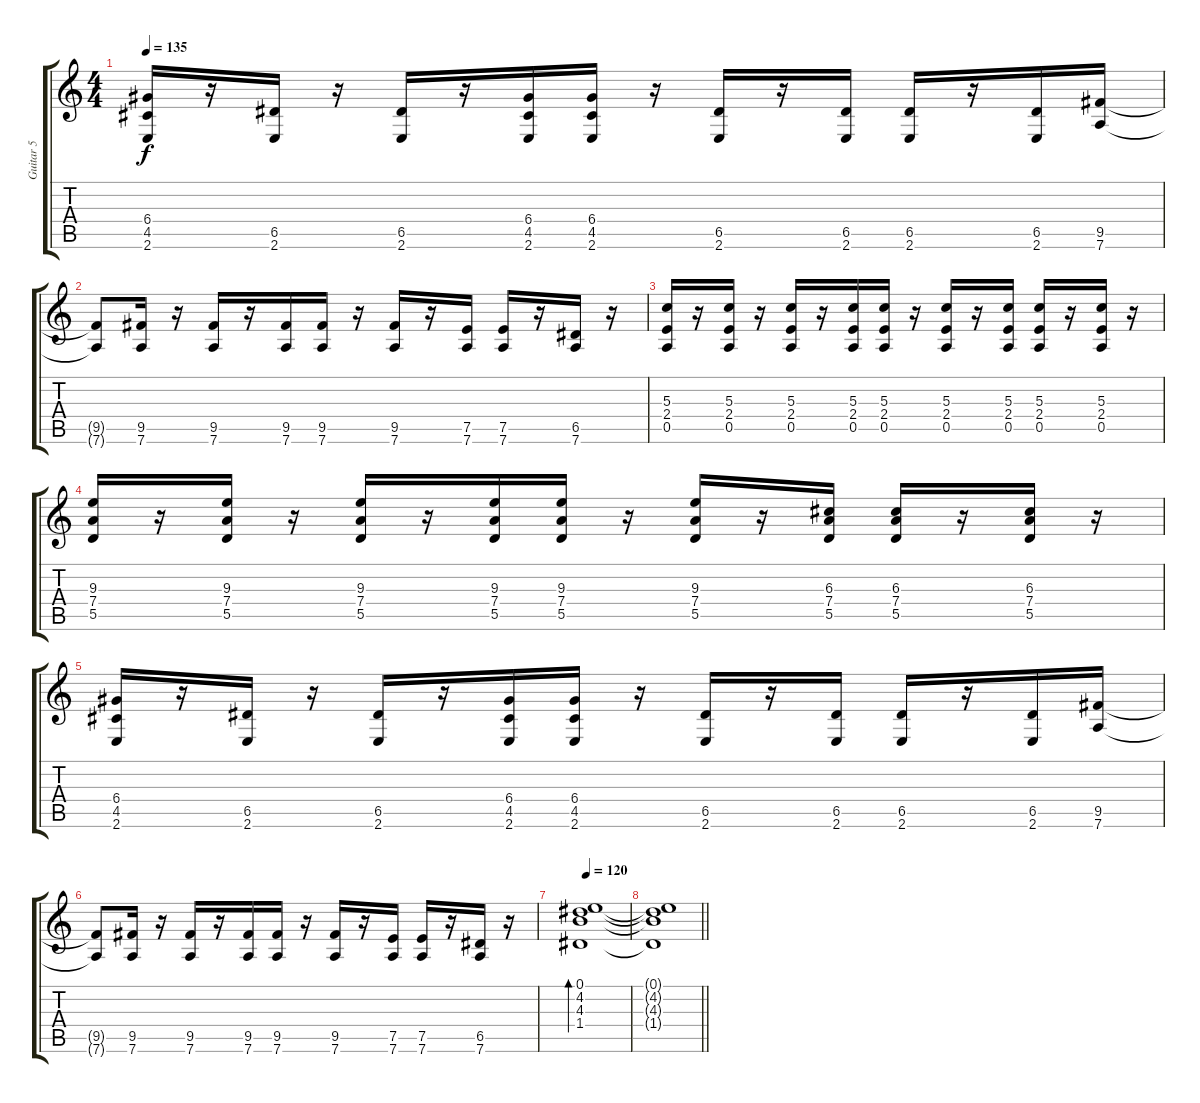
\track ("Guitar 5" "Guitar 5") {instrument distortionguitar}
\staff {score tabs}
\tuning (E4 B3 G3 D3 A2 D2) {hide}
\ts (4 4)
\tempo 135
\clef g2
\ks c
(6.4 4.5 2.6).16{dy f} r.16 (6.5 2.6).16 r.16 (6.5 2.6).16 r.16 (6.4 4.5 2.6).16 (6.4 4.5 2.6).16 r.16 (6.5 2.6).16 r.16 (6.5 2.6).16 (6.5 2.6).16 r.16 (6.5 2.6).16 (9.5 7.6).16 |
(9.5{t} 7.6{t}).8 (9.5 7.6).16 r.16 (9.5 7.6).16 r.16 (9.5 7.6).16 (9.5 7.6).16 r.16 (9.5 7.6).16 r.16 (7.5 7.6).16 (7.5 7.6).16 r.16 (6.5 7.6).16 r.16 |
(5.3 2.4 0.5).16 r.16 (5.3 2.4 0.5).16 r.16 (5.3 2.4 0.5).16 r.16 (5.3 2.4 0.5).16 (5.3 2.4 0.5).16 r.16 (5.3 2.4 0.5).16 r.16 (5.3 2.4 0.5).16 (5.3 2.4 0.5).16 r.16 (5.3 2.4 0.5).16 r.16 |
(9.3 7.4 5.5).16 r.16 (9.3 7.4 5.5).16 r.16 (9.3 7.4 5.5).16 r.16 (9.3 7.4 5.5).16 (9.3 7.4 5.5).16 r.16 (9.3 7.4 5.5).16 r.16 (6.3 7.4 5.5).16 (6.3 7.4 5.5).16 r.16 (6.3 7.4 5.5).16 r.16 |
(6.4 4.5 2.6).16 r.16 (6.5 2.6).16 r.16 (6.5 2.6).16 r.16 (6.4 4.5 2.6).16 (6.4 4.5 2.6).16 r.16 (6.5 2.6).16 r.16 (6.5 2.6).16 (6.5 2.6).16 r.16 (6.5 2.6).16 (9.5 7.6).16 |
(9.5{t} 7.6{t}).8 (9.5 7.6).16 r.16 (9.5 7.6).16 r.16 (9.5 7.6).16 (9.5 7.6).16 r.16 (9.5 7.6).16 r.16 (7.5 7.6).16 (7.5 7.6).16 r.16 (6.5 7.6).16 r.16 |
\tempo 120
(0.1 4.2 4.3 1.4).1{bd 480} |
\barLineRight lightlight
(0.1{t} 4.2{t} 4.3{t} 1.4{t}).1
